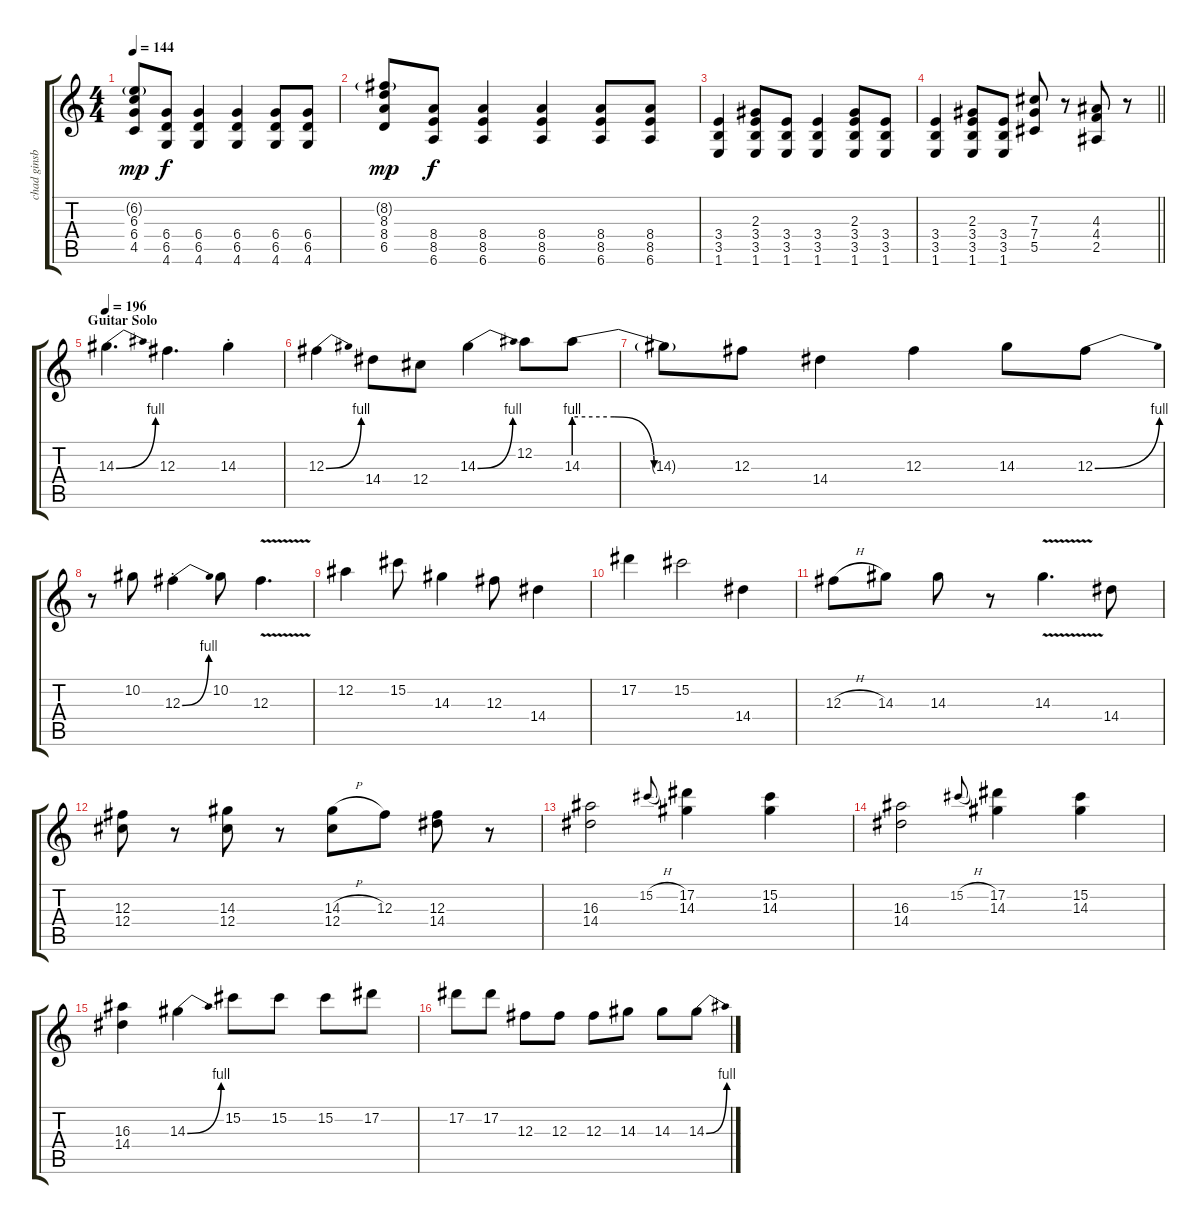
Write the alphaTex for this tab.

\track ("chad ginsburg 2" "chad ginsb") {instrument distortionguitar}
\staff {score tabs}
\tuning (Eb4 Bb3 Gb3 Db3 Ab2 Eb2) {hide}
\ts (4 4)
\tempo 144
\clef g2
\ks c
(6.2{g} 6.3 6.4 4.5).8{dy mp} (6.4 6.5 4.6).8{dy f} (6.4 6.5 4.6).4 (6.4 6.5 4.6).4 (6.4 6.5 4.6).8 (6.4 6.5 4.6).8 |
(8.2{g} 8.3 8.4 6.5).8{dy mp} (8.4 8.5 6.6).8{dy f} (8.4 8.5 6.6).4 (8.4 8.5 6.6).4 (8.4 8.5 6.6).8 (8.4 8.5 6.6).8 |
(3.4 3.5 1.6).4 (2.3 3.4 3.5 1.6).8 (3.4 3.5 1.6).8 (3.4 3.5 1.6).4 (2.3 3.4 3.5 1.6).8 (3.4 3.5 1.6).8 |
\barLineRight lightlight
(3.4 3.5 1.6).4 (2.3 3.4 3.5 1.6).8 (3.4 3.5 1.6).8 (7.3 7.4 5.5).8 r.8 (4.3 4.4 2.5).8 r.8 |
\section ("" "Guitar Solo")
\tempo 196
14.3{be (bend 0 0 60 4)}.4{d} 12.3.4{d} 14.3{st}.4 |
12.3{be (bend 0 0 60 4)}.4 14.4.8 12.4.8 14.3{be (bend 0 0 60 4)}.4 12.2.8 14.3{be (custom 0 4 15 4 30 0 60 0)}.8 |
14.3{t}.8 12.3.8 14.4.4 12.3.4 14.3.8 12.3{be (bend 0 0 60 4)}.8 |
r.8 10.2.8 12.3{be (bend 0 0 60 4) st}.4 10.2.8 12.3{v}.4{d} |
12.2.4 15.2.8 14.3.4 12.3.8 14.4.4 |
17.2.4 15.2.2 14.4.4 |
12.3{h}.8 14.3.8 14.3.8 r.8 14.3{v}.4{d} 14.4.8 |
(12.3 12.4).8 r.8 (14.3 12.4).8 r.8 (14.3{h} 12.4).8 12.3.8 (12.3 14.4).8 r.8 |
(16.3 14.4).2 15.2{h}.8{gr onbeat} (17.2 14.3).4 (15.2 14.3).4 |
(16.3 14.4).2 15.2{h}.8{gr onbeat} (17.2 14.3).4 (15.2 14.3).4 |
(16.3 14.4).4 14.3{be (bend 0 0 60 4)}.4 15.2.8 15.2.8 15.2.8 17.2.8 |
17.2.8 17.2.8 12.3.8 12.3.8 12.3.8 14.3.8 14.3.8 14.3{be (bend 0 0 60 4)}.8
